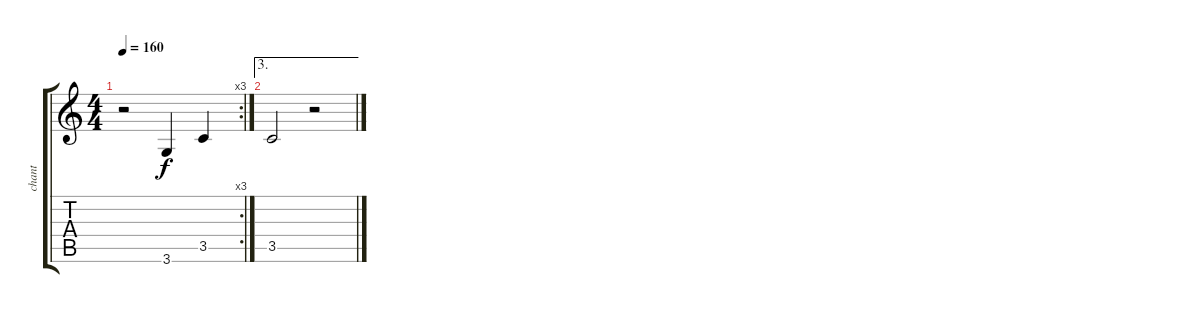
\track ("chant" "chant") {instrument electricguitarjazz}
\staff {score tabs}
\tuning (E4 B3 G3 D3 A2 E2) {hide}
\rc 3
\ts (4 4)
\tempo 160
\clef g2
\ks c
r.2{dy f} 3.6.4 3.5.4 |
\ae 3
3.5.2 r.2
